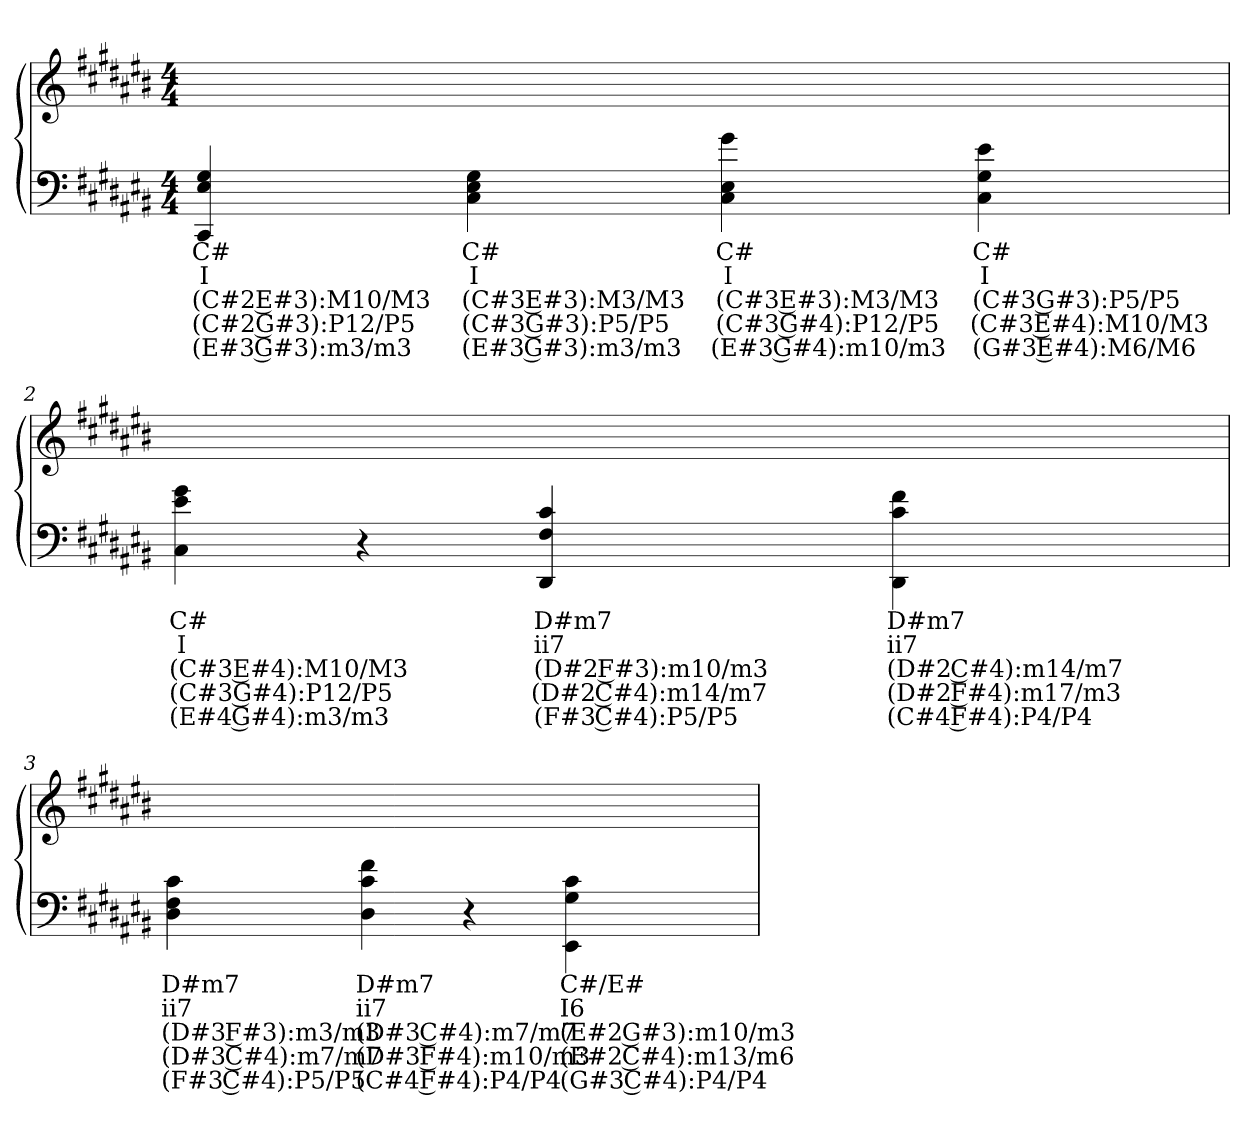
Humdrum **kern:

**kern	**text	**text	**text	**text	**text	**kern
*part2	*part2	*part2	*part2	*part2	*part2	*part1
*staff2	*staff2	*staff2	*staff2	*staff2	*staff2	*staff1
*clefF4	*	*	*	*	*	*clefG2
*k[f#c#g#d#a#e#b#]	*	*	*	*	*	*k[f#c#g#d#a#e#b#]
*C#:	*	*	*	*	*	*C#:
*M4/4	*	*	*	*	*	*M4/4
*MM60	*	*	*	*	*	*MM60
=1	=1	=1	=1	=1	=1	=1
4CC# 4E# 4G#	C#	I	(C#2 E#3):M10/M3	(C#2 G#3):P12/P5	(E#3 G#3):m3/m3	1ryy
4C# 4E# 4G#	C#	I	(C#3 E#3):M3/M3	(C#3 G#3):P5/P5	(E#3 G#3):m3/m3	.
4C# 4E# 4g#	C#	I	(C#3 E#3):M3/M3	(C#3 G#4):P12/P5	(E#3 G#4):m10/m3	.
4C# 4G# 4e#	C#	I	(C#3 G#3):P5/P5	(C#3 E#4):M10/M3	(G#3 E#4):M6/M6	.
=2	=2	=2	=2	=2	=2	=2
4C# 4e# 4g#	C#	I	(C#3 E#4):M10/M3	(C#3 G#4):P12/P5	(E#4 G#4):m3/m3	1ryy
4r	.	.	.	.	.	.
4DD# 4F# 4c#	D#m7	ii7	(D#2 F#3):m10/m3	(D#2 C#4):m14/m7	(F#3 C#4):P5/P5	.
4DD# 4c# 4f#	D#m7	ii7	(D#2 C#4):m14/m7	(D#2 F#4):m17/m3	(C#4 F#4):P4/P4	.
=3	=3	=3	=3	=3	=3	=3
4D# 4F# 4c#	D#m7	ii7	(D#3 F#3):m3/m3	(D#3 C#4):m7/m7	(F#3 C#4):P5/P5	1ryy
4D# 4c# 4f#	D#m7	ii7	(D#3 C#4):m7/m7	(D#3 F#4):m10/m3	(C#4 F#4):P4/P4	.
4r	.	.	.	.	.	.
4EE# 4G# 4c#	C#/E#	I6	(E#2 G#3):m10/m3	(E#2 C#4):m13/m6	(G#3 C#4):P4/P4	.
=	=	=	=	=	=	=
*-	*-	*-	*-	*-	*-	*-
